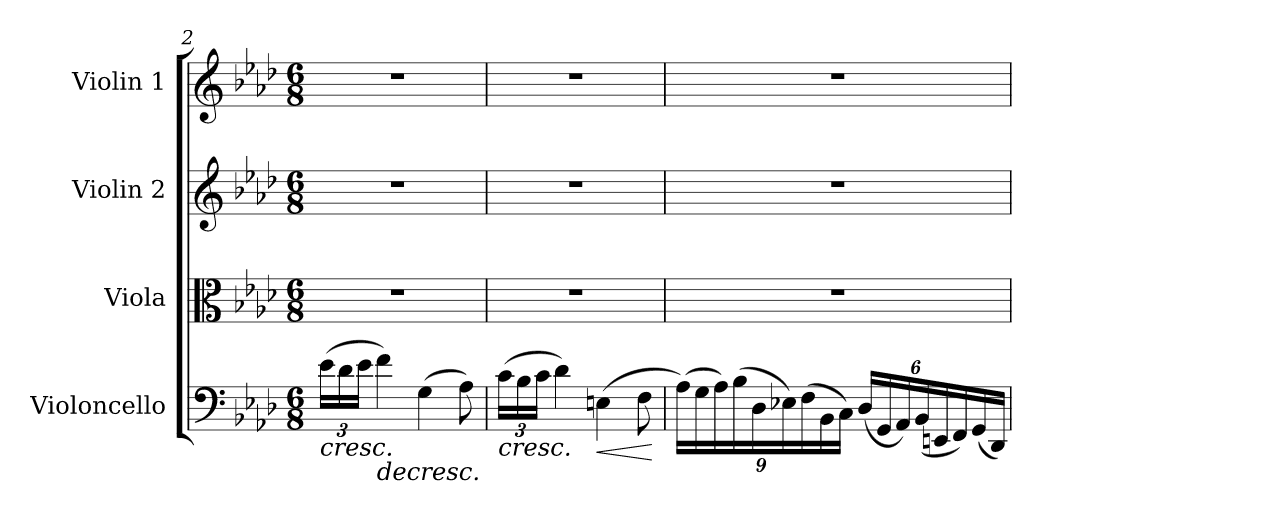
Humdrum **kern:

**kern	**dynam	**kern	**kern	**kern
*part4	*part4	*part3	*part2	*part1
*staff4	*staff4	*staff3	*staff2	*staff1
*I"Violoncello	*	*I"Viola	*I"Violin 2	*I"Violin 1
*I'Vc	*	*I'Vla	*I'Vln	*I'Vln
*clefF4	*	*clefC3	*clefG2	*clefG2
*k[b-e-a-d-]	*	*k[b-e-a-d-]	*k[b-e-a-d-]	*k[b-e-a-d-]
*M6/8	*	*M6/8	*M6/8	*M6/8
=2	=2	=2	=2	=2
!	!LO:HP:b	!	!	!
(24e-\LL	<	2.r	2.r	2.r
24d-\	.	.	.	.
24e-\JJ	.	.	.	.
!	!LO:HP:b	!	!	!
4f\)	>	.	.	.
(4G\	[	.	.	.
8A-\)	.	.	.	.
=3	=3	=3	=3	=3
!	!LO:HP:b	!	!	!
(24c\LL	<	2.r	2.r	2.r
24B-\	.	.	.	.
24c\JJ	.	.	.	.
4d-\)	]	.	.	.
!	!LO:HP:b	!	!	!
(4En\	<	.	.	.
8F\	.	.	.	.
.	[	.	.	.
=4	=4	=4	=4	=4
(24A-\LL)	.	2.r	2.r	2.r
24G\	.	.	.	.
24A-\)	.	.	.	.
*Xbrackettup	*	*	*	*
(24B-\	.	.	.	.
24D-\	.	.	.	.
24E-X\)	.	.	.	.
(24F\	.	.	.	.
24BB-\	.	.	.	.
24C\JJ)	.	.	.	.
(24D-/LL	.	.	.	.
24GG/	.	.	.	.
24AA-/)	.	.	.	.
(24BB-/	.	.	.	.
24EEn/	.	.	.	.
24FF/)	.	.	.	.
(16GG/	.	.	.	.
16DD-/JJ)	.	.	.	.
.	[	.	.	.
=	=	=	=	=
*-	*-	*-	*-	*-
